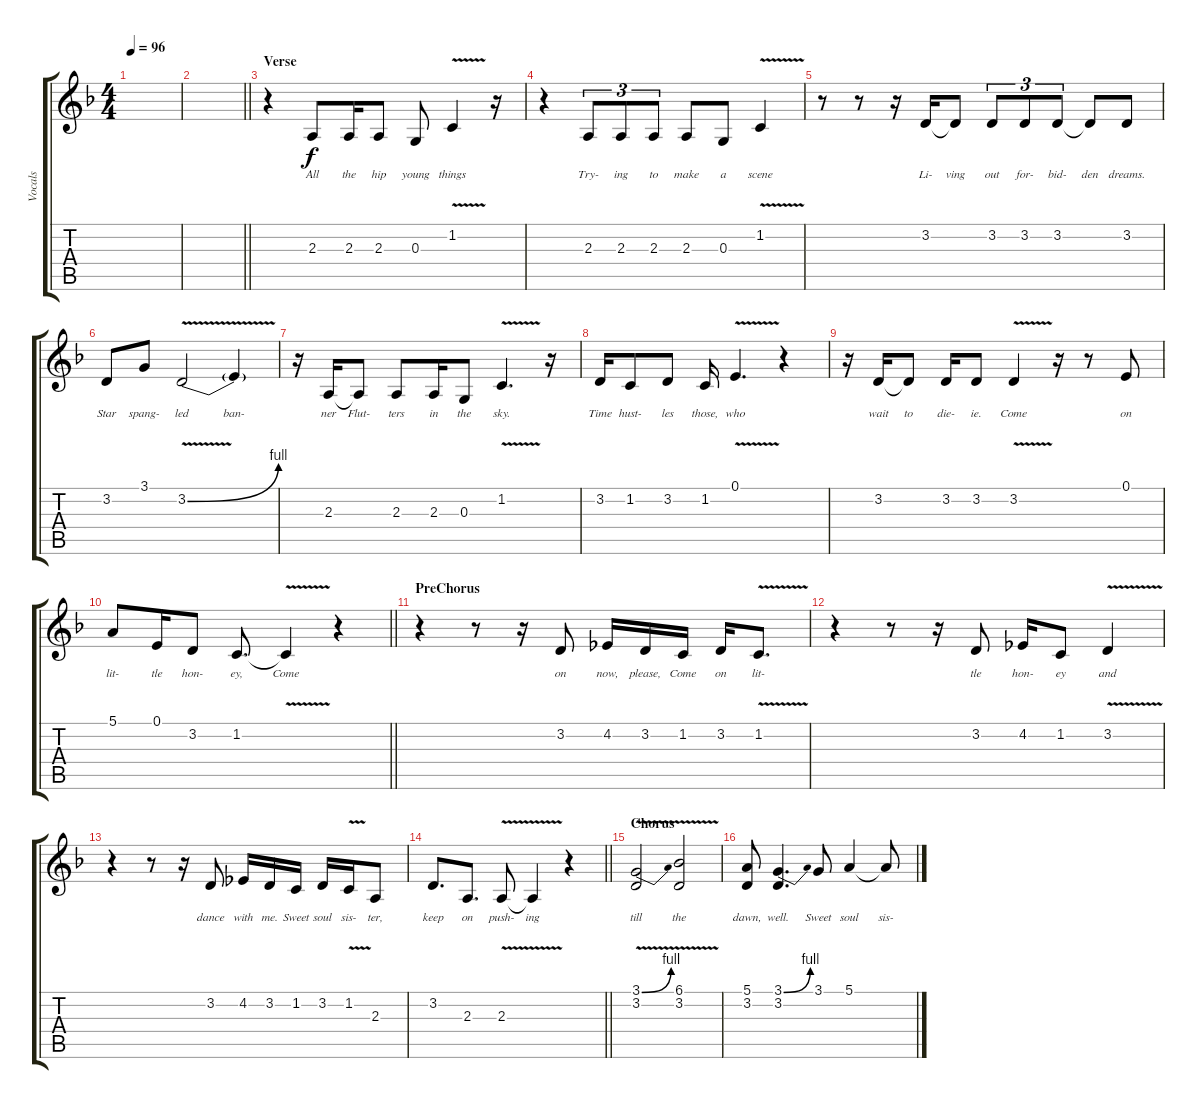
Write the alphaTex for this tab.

\track ("Vocals" "Vocals") {instrument altosax}
\staff {score tabs}
\tuning (E4 B3 G3 D3 A2 E2) {hide}
\ts (4 4)
\tempo 96
\clef g2
\ks dminor
|
\barLineRight lightlight
|
\section ("" "Verse")
r.4 2.3.8{lyrics (0 "All") lyrics (1 "") lyrics (2 "") lyrics (3 "") lyrics (4 "")} 2.3.16{lyrics (0 "the") lyrics (1 "") lyrics (2 "") lyrics (3 "") lyrics (4 "")} 2.3.8{lyrics (0 "hip") lyrics (1 "") lyrics (2 "") lyrics (3 "") lyrics (4 "")} 0.3.8{lyrics (0 "young") lyrics (1 "") lyrics (2 "") lyrics (3 "") lyrics (4 "")} 1.2{v}.4{lyrics (0 "things") lyrics (1 "") lyrics (2 "") lyrics (3 "") lyrics (4 "")} r.16 |
r.4 2.3.8{tu (3 2) lyrics (0 "Try-") lyrics (1 "") lyrics (2 "") lyrics (3 "") lyrics (4 "")} 2.3.8{tu (3 2) lyrics (0 "ing") lyrics (1 "") lyrics (2 "") lyrics (3 "") lyrics (4 "")} 2.3.8{tu (3 2) lyrics (0 "to") lyrics (1 "") lyrics (2 "") lyrics (3 "") lyrics (4 "")} 2.3.8{lyrics (0 "make") lyrics (1 "") lyrics (2 "") lyrics (3 "") lyrics (4 "")} 0.3.8{lyrics (0 "a") lyrics (1 "") lyrics (2 "") lyrics (3 "") lyrics (4 "")} 1.2{v}.4{lyrics (0 "scene") lyrics (1 "") lyrics (2 "") lyrics (3 "") lyrics (4 "")} |
r.8 r.8 r.16 3.2.16{lyrics (0 "Li-") lyrics (1 "") lyrics (2 "") lyrics (3 "") lyrics (4 "")} 3.2{t}.8{lyrics (0 "ving") lyrics (1 "") lyrics (2 "") lyrics (3 "") lyrics (4 "")} 3.2.8{tu (3 2) lyrics (0 "out") lyrics (1 "") lyrics (2 "") lyrics (3 "") lyrics (4 "")} 3.2.8{tu (3 2) lyrics (0 "for-") lyrics (1 "") lyrics (2 "") lyrics (3 "") lyrics (4 "")} 3.2.8{tu (3 2) lyrics (0 "bid-") lyrics (1 "") lyrics (2 "") lyrics (3 "") lyrics (4 "")} 3.2{t}.8{lyrics (0 "den") lyrics (1 "") lyrics (2 "") lyrics (3 "") lyrics (4 "")} 3.2.8{lyrics (0 "dreams.") lyrics (1 "") lyrics (2 "") lyrics (3 "") lyrics (4 "")} |
3.2.8{lyrics (0 "Star") lyrics (1 "") lyrics (2 "") lyrics (3 "") lyrics (4 "")} 3.1.8{lyrics (0 "spang-") lyrics (1 "") lyrics (2 "") lyrics (3 "") lyrics (4 "")} 3.2{be (bend 0 0 60 4) v}.2{lyrics (0 "led") lyrics (1 "") lyrics (2 "") lyrics (3 "") lyrics (4 "")} 3.2{t}.4{lyrics (0 "ban-") lyrics (1 "") lyrics (2 "") lyrics (3 "") lyrics (4 "")} |
r.16 2.3.16{lyrics (0 "ner") lyrics (1 "") lyrics (2 "") lyrics (3 "") lyrics (4 "")} 2.3{t}.8{lyrics (0 "Flut-") lyrics (1 "") lyrics (2 "") lyrics (3 "") lyrics (4 "")} 2.3.8{lyrics (0 "ters") lyrics (1 "") lyrics (2 "") lyrics (3 "") lyrics (4 "")} 2.3.16{lyrics (0 "in") lyrics (1 "") lyrics (2 "") lyrics (3 "") lyrics (4 "")} 0.3.8{lyrics (0 "the") lyrics (1 "") lyrics (2 "") lyrics (3 "") lyrics (4 "")} 1.2{v}.4{d lyrics (0 "sky.") lyrics (1 "") lyrics (2 "") lyrics (3 "") lyrics (4 "")} r.16 |
3.2.16{lyrics (0 "Time") lyrics (1 "") lyrics (2 "") lyrics (3 "") lyrics (4 "")} 1.2.8{lyrics (0 "hust-") lyrics (1 "") lyrics (2 "") lyrics (3 "") lyrics (4 "")} 3.2.8{lyrics (0 "les") lyrics (1 "") lyrics (2 "") lyrics (3 "") lyrics (4 "")} 1.2.16{lyrics (0 "those,") lyrics (1 "") lyrics (2 "") lyrics (3 "") lyrics (4 "")} 0.1{v}.4{d lyrics (0 "who") lyrics (1 "") lyrics (2 "") lyrics (3 "") lyrics (4 "")} r.4 |
r.16 3.2.16{lyrics (0 "wait") lyrics (1 "") lyrics (2 "") lyrics (3 "") lyrics (4 "")} 3.2{t}.8{lyrics (0 "to") lyrics (1 "") lyrics (2 "") lyrics (3 "") lyrics (4 "")} 3.2.16{lyrics (0 "die-") lyrics (1 "") lyrics (2 "") lyrics (3 "") lyrics (4 "")} 3.2.8{lyrics (0 "ie.") lyrics (1 "") lyrics (2 "") lyrics (3 "") lyrics (4 "")} 3.2{v}.4{lyrics (0 "Come") lyrics (1 "") lyrics (2 "") lyrics (3 "") lyrics (4 "")} r.16 r.8 0.1.8{lyrics (0 "on") lyrics (1 "") lyrics (2 "") lyrics (3 "") lyrics (4 "")} |
\barLineRight lightlight
5.1.8{lyrics (0 "lit-") lyrics (1 "") lyrics (2 "") lyrics (3 "") lyrics (4 "")} 0.1.16{lyrics (0 "tle") lyrics (1 "") lyrics (2 "") lyrics (3 "") lyrics (4 "")} 3.2.8{lyrics (0 "hon-") lyrics (1 "") lyrics (2 "") lyrics (3 "") lyrics (4 "")} 1.2.8{d lyrics (0 "ey,") lyrics (1 "") lyrics (2 "") lyrics (3 "") lyrics (4 "")} 1.2{v t}.4{lyrics (0 "Come") lyrics (1 "") lyrics (2 "") lyrics (3 "") lyrics (4 "")} r.4 |
\section ("" "PreChorus")
r.4 r.8 r.16 3.2.8{lyrics (0 "on") lyrics (1 "") lyrics (2 "") lyrics (3 "") lyrics (4 "")} 4.2.16{lyrics (0 "now,") lyrics (1 "") lyrics (2 "") lyrics (3 "") lyrics (4 "")} 3.2.16{lyrics (0 "please,") lyrics (1 "") lyrics (2 "") lyrics (3 "") lyrics (4 "")} 1.2.16{lyrics (0 "Come") lyrics (1 "") lyrics (2 "") lyrics (3 "") lyrics (4 "")} 3.2.16{lyrics (0 "on") lyrics (1 "") lyrics (2 "") lyrics (3 "") lyrics (4 "")} 1.2{v}.8{d lyrics (0 "lit-") lyrics (1 "") lyrics (2 "") lyrics (3 "") lyrics (4 "")} |
r.4 r.8 r.16 3.2.8{lyrics (0 "tle") lyrics (1 "") lyrics (2 "") lyrics (3 "") lyrics (4 "")} 4.2.16{lyrics (0 "hon-") lyrics (1 "") lyrics (2 "") lyrics (3 "") lyrics (4 "")} 1.2.8{lyrics (0 "ey") lyrics (1 "") lyrics (2 "") lyrics (3 "") lyrics (4 "")} 3.2{v}.4{lyrics (0 "and") lyrics (1 "") lyrics (2 "") lyrics (3 "") lyrics (4 "")} |
r.4 r.8 r.16 3.2.8{lyrics (0 "dance") lyrics (1 "") lyrics (2 "") lyrics (3 "") lyrics (4 "")} 4.2.16{lyrics (0 "with") lyrics (1 "") lyrics (2 "") lyrics (3 "") lyrics (4 "")} 3.2.16{lyrics (0 "me.") lyrics (1 "") lyrics (2 "") lyrics (3 "") lyrics (4 "")} 1.2.16{lyrics (0 "Sweet") lyrics (1 "") lyrics (2 "") lyrics (3 "") lyrics (4 "")} 3.2.16{lyrics (0 "soul") lyrics (1 "") lyrics (2 "") lyrics (3 "") lyrics (4 "")} 1.2{v}.16{lyrics (0 "sis-") lyrics (1 "") lyrics (2 "") lyrics (3 "") lyrics (4 "")} 2.3.8{lyrics (0 "ter,") lyrics (1 "") lyrics (2 "") lyrics (3 "") lyrics (4 "")} |
\barLineRight lightlight
3.2.8{d lyrics (0 "keep") lyrics (1 "") lyrics (2 "") lyrics (3 "") lyrics (4 "")} 2.3.8{d lyrics (0 "on") lyrics (1 "") lyrics (2 "") lyrics (3 "") lyrics (4 "")} 2.3{v}.8{lyrics (0 "push-") lyrics (1 "") lyrics (2 "") lyrics (3 "") lyrics (4 "")} 2.3{t}.4{lyrics (0 "ing") lyrics (1 "") lyrics (2 "") lyrics (3 "") lyrics (4 "")} r.4 |
\section ("" "Chorus")
(3.1{be (bend 0 0 60 4) v} 3.2).2{lyrics (0 "till") lyrics (1 "") lyrics (2 "") lyrics (3 "") lyrics (4 "")} (6.1{v} 3.2).2{lyrics (0 "the") lyrics (1 "") lyrics (2 "") lyrics (3 "") lyrics (4 "")} |
(5.1 3.2).8{lyrics (0 "dawn,") lyrics (1 "") lyrics (2 "") lyrics (3 "") lyrics (4 "")} (3.1{be (bend 0 0 60 4)} 3.2).4{d lyrics (0 "well.") lyrics (1 "") lyrics (2 "") lyrics (3 "") lyrics (4 "")} 3.1.8{lyrics (0 "Sweet") lyrics (1 "") lyrics (2 "") lyrics (3 "") lyrics (4 "")} 5.1.4{lyrics (0 "soul") lyrics (1 "") lyrics (2 "") lyrics (3 "") lyrics (4 "")} 5.1{t}.8{lyrics (0 "sis-") lyrics (1 "") lyrics (2 "") lyrics (3 "") lyrics (4 "")}
